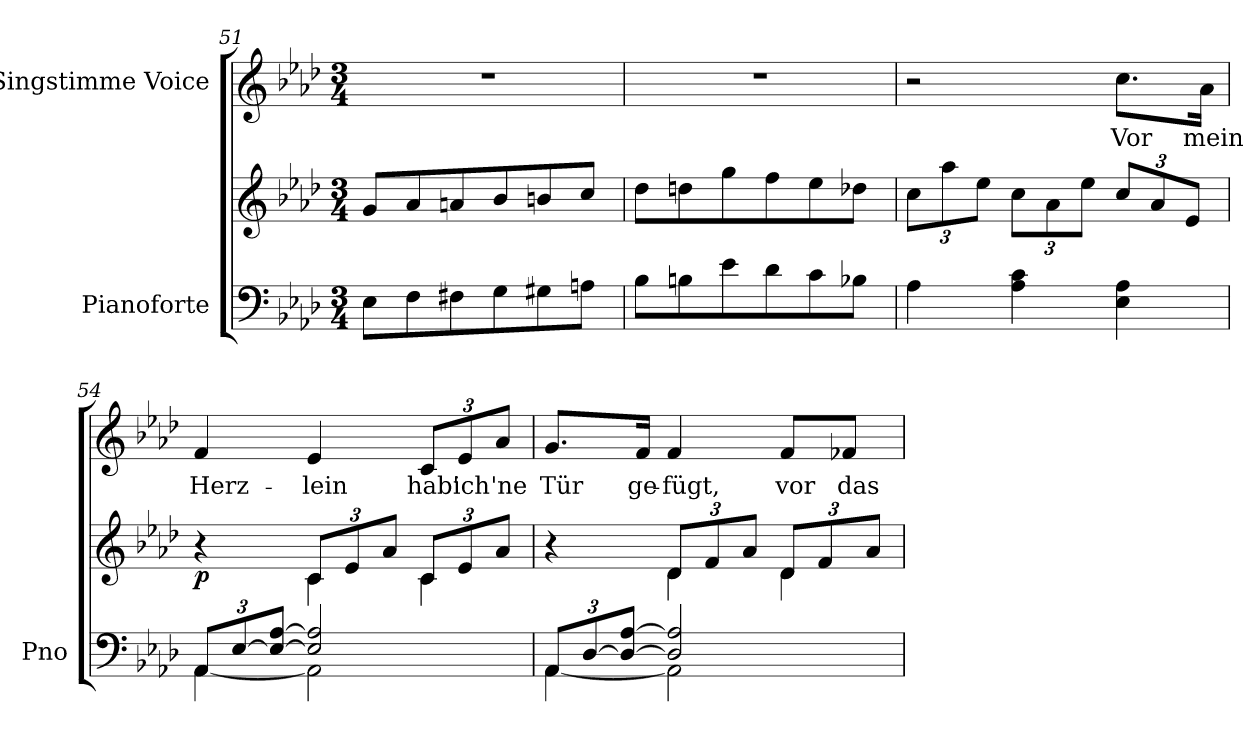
**kern	**kern	**dynam	**kern	**text
*part2	*part2	*part2	*part1	*part1
*staff3	*staff2	*staff2/3	*staff1	*staff1
*I"Pianoforte	*	*	*I"Singstimme Voice	*
*I'Pno	*	*	*	*
*clefF4	*clefG2	*	*clefG2	*
*k[b-e-a-d-]	*k[b-e-a-d-]	*	*k[b-e-a-d-]	*
*M3/4	*M3/4	*	*M3/4	*
=51	=51	=51	=51	=51
8E-\L	8g/L	.	2.r	.
8F\	8a-/	.	.	.
8F#X\	8an/	.	.	.
8G\	8b-/	.	.	.
8G#X\	8bn/	.	.	.
8An\J	8cc/J	.	.	.
=52	=52	=52	=52	=52
8B-\L	8dd-\L	.	2.r	.
8Bn\	8ddn\	.	.	.
8e-\	8gg\	.	.	.
8d-\	8ff\	.	.	.
8c\	8ee-\	.	.	.
8B-X\J	8dd-X\J	.	.	.
=53	=53	=53	=53	=53
4A-\	12cc\L	.	2r	.
.	12aa-\	.	.	.
.	12ee-\J	.	.	.
*	*Xbrackettup	*	*	*
4A-\ 4c\	12cc\L	.	.	.
.	12a-\	.	.	.
.	12ee-\J	.	.	.
4E-\ 4A-\	12cc/L	.	8.cc\L	Vor
.	12a-/	.	.	.
.	12e-/J	.	.	.
.	.	.	16a-\Jk	mein
=54	=54	=54	=54	=54
*Xbrackettup	*	*	*	*
*^	*^	*	*	*
!	!	!	!	!LO:DY:b	!	!
12AA-/L	[4AA-\	4r	4ryy	p	4f/	Herz-
[<12E-/	.	.	.	.	.	.
12E-/_ [12A-/J	.	.	.	.	.	.
*	*	*brackettup	*	*	*	*
2E-/] 2A-/]	2AA-\]	12c/L	4c\	.	4e-/	-lein
.	.	12e-/	.	.	.	.
.	.	12a-/J	.	.	.	.
*	*	*Xbrackettup	*	*	*	*
.	.	12c/L	4c\	.	12c/L	hab'
.	.	12e-/	.	.	12e-/	ich
.	.	12a-/J	.	.	12a-/J	'ne
=55	=55	=55	=55	=55	=55	=55
12AA-/L	[4AA-\	4r	4ryy	.	8.g/L	Tür
[<12D-/	.	.	.	.	.	.
12D-/_ [12A-/J	.	.	.	.	.	.
.	.	.	.	.	16f/Jk	ge-
*	*	*brackettup	*	*	*	*
2D-/] 2A-/]	2AA-\]	12d-/L	4d-\	.	4f/	-fügt,
.	.	12f/	.	.	.	.
.	.	12a-/J	.	.	.	.
*	*	*Xbrackettup	*	*	*	*
.	.	12d-/L	4d-\	.	8f/L	vor
.	.	12f/	.	.	.	.
.	.	.	.	.	8f-X/J	das
.	.	12a-/J	.	.	.	.
*v	*v	*	*	*	*	*
*	*v	*v	*	*	*
=	=	=	=	=
*-	*-	*-	*-	*-
